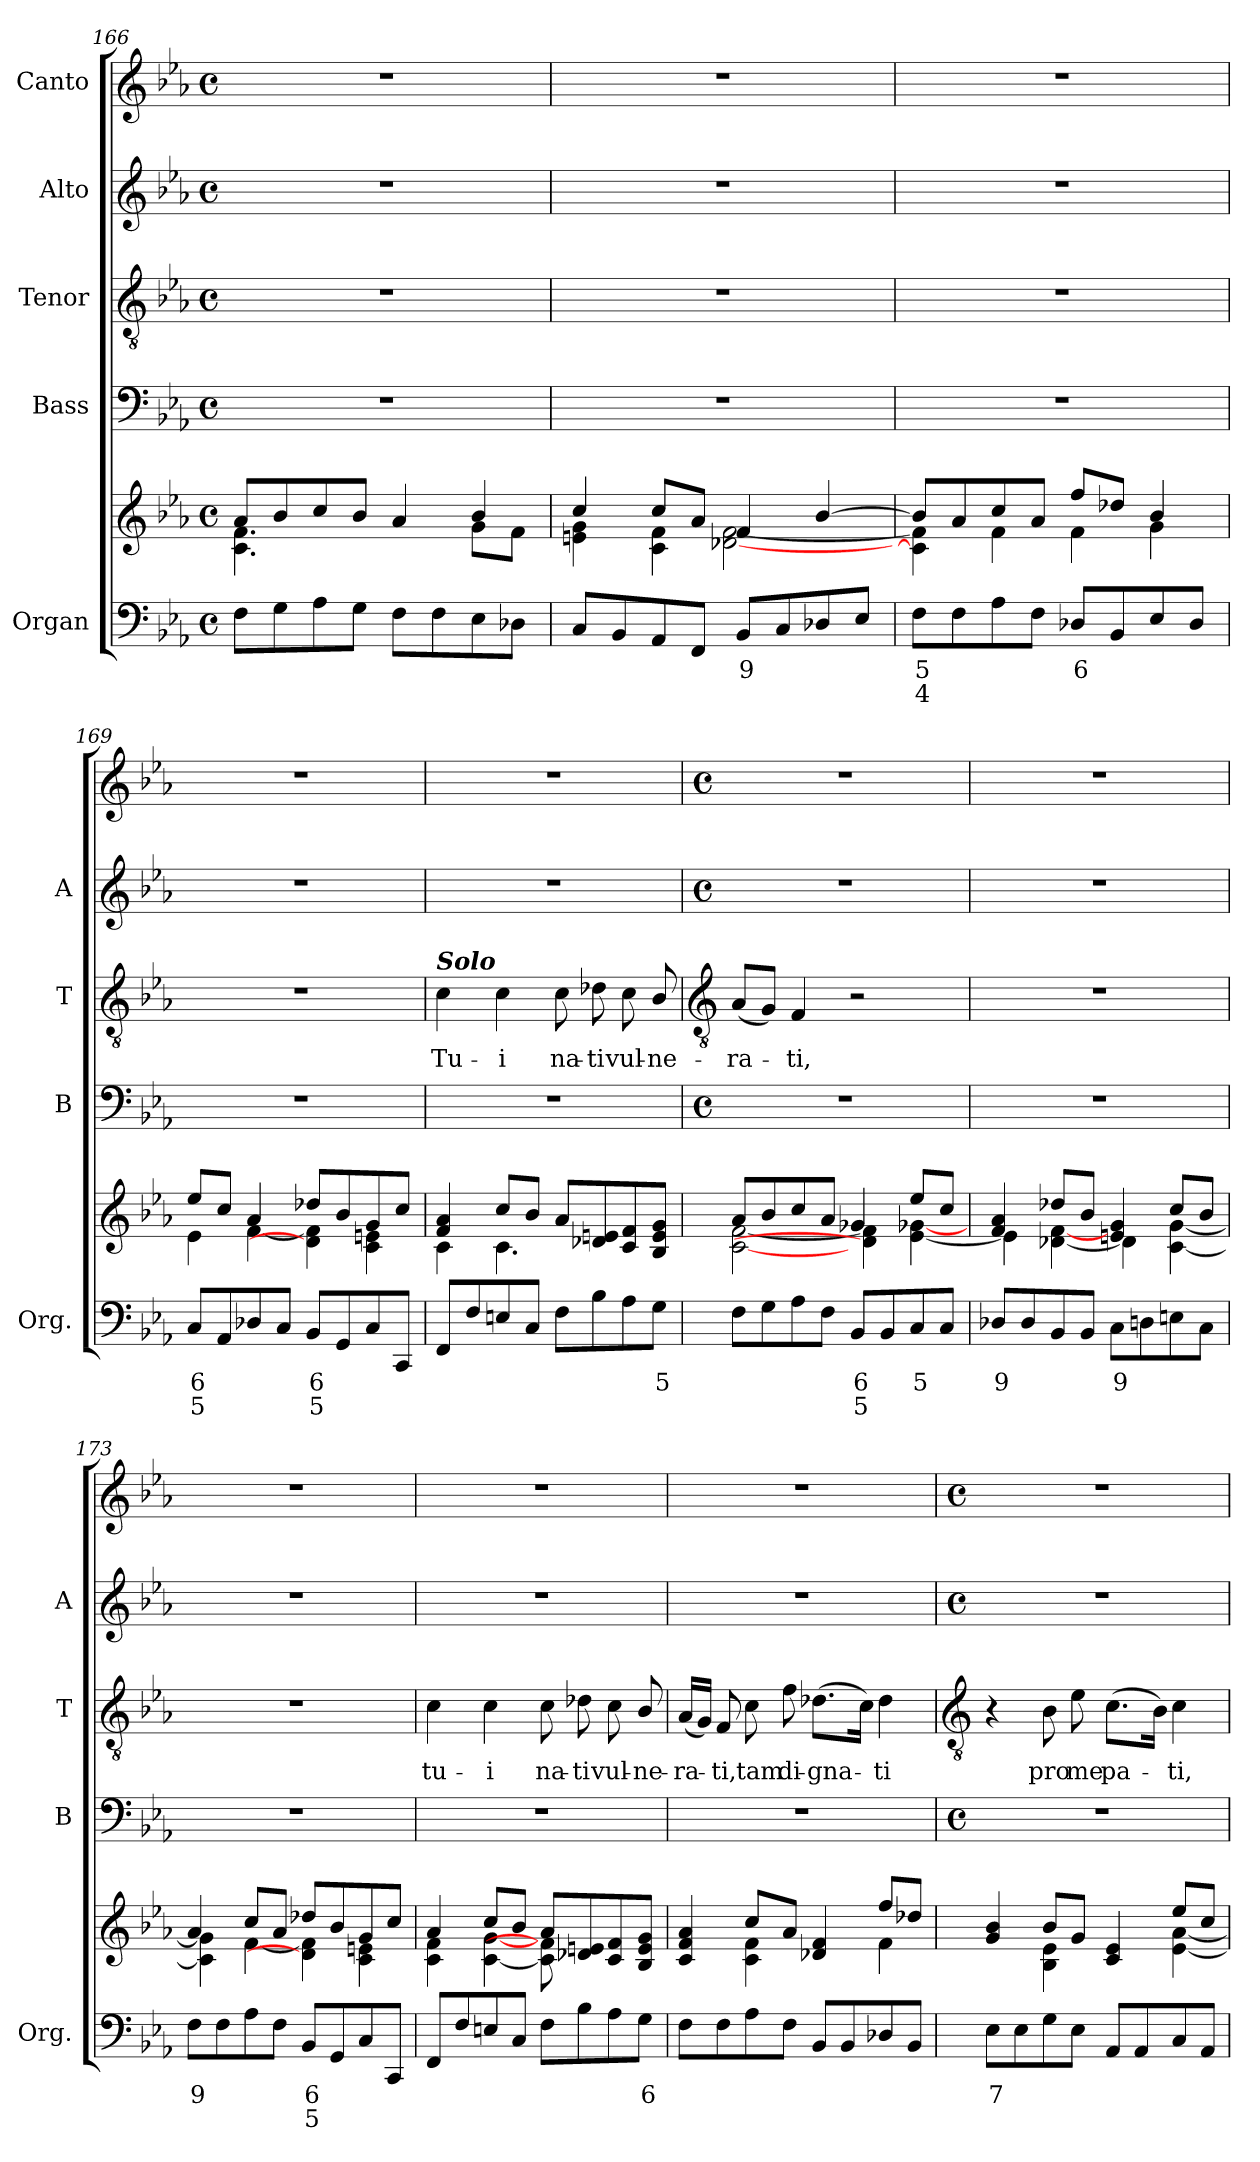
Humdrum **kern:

**kern	**text	**text	**kern	**kern	**kern	**text	**kern	**kern
*part5	*part5	*part5	*part5	*part4	*part3	*part3	*part2	*part1
*staff6	*staff6	*staff6	*staff5	*staff4	*staff3	*staff3	*staff2	*staff1
*I"Organ	*	*	*	*I"Bass	*I"Tenor	*	*I"Alto	*I"Canto
*I'Org.	*	*	*	*I'B	*I'T	*	*I'A	*
*clefF4	*	*	*clefG2	*clefF4	*clefGv2	*	*clefG2	*clefG2
*k[b-e-a-]	*	*	*k[b-e-a-]	*k[b-e-a-]	*k[b-e-a-]	*	*k[b-e-a-]	*k[b-e-a-]
*E-:	*	*	*E-:	*E-:	*E-:	*	*E-:	*E-:
*M4/4	*	*	*M4/4	*M4/4	*M4/4	*	*M4/4	*M4/4
*met(c)	*	*	*met(c)	*met(c)	*met(c)	*	*met(c)	*met(c)
=166	=166	=166	=166	=166	=166	=166	=166	=166
*	*	*	*^	*	*	*	*	*
8FL	.	.	8a-/L	4.c\ 4.f\	1r	1r	.	1r	1r
8G	.	.	8b-/	.	.	.	.	.	.
8A-	.	.	8cc/	.	.	.	.	.	.
8GJ	.	.	8b-/J	8ryy	.	.	.	.	.
8FL	.	.	4a-/	4ryy	.	.	.	.	.
8F	.	.	.	.	.	.	.	.	.
8E-	.	.	4b-/	8g\L	.	.	.	.	.
8D-XJ	.	.	.	8f\J	.	.	.	.	.
=167	=167	=167	=167	=167	=167	=167	=167	=167	=167
8CL	.	.	4cc/	4en\ 4g\	1r	1r	.	1r	1r
8BB-	.	.	.	.	.	.	.	.	.
8AA-	.	.	8cc/L	4c\ 4f\	.	.	.	.	.
8FFJ	.	.	8a-/J	.	.	.	.	.	.
!	!LO:LY:b	!	!	!	!	!	!	!	!
8BB-L	9	.	4f/	[2d-X\ [2f\	.	.	.	.	.
8C	.	.	.	.	.	.	.	.	.
8D-X	.	.	[4b-/	.	.	.	.	.	.
8E-J	.	.	.	.	.	.	.	.	.
=168	=168	=168	=168	=168	=168	=168	=168	=168	=168
!	!LO:LY:b	!LO:LY:b	!	!	!	!	!	!	!
8FL	5	4	8b-/L]	4c\] 4f\]	1r	1r	.	1r	1r
8F	.	.	8a-/	.	.	.	.	.	.
8A-	.	.	8cc/	4f\	.	.	.	.	.
8FJ	.	.	8a-/J	.	.	.	.	.	.
!	!LO:LY:b	!	!	!	!	!	!	!	!
8D-XL	6	.	8ff/L	4f\	.	.	.	.	.
8BB-	.	.	8dd-X/J	.	.	.	.	.	.
8E-	.	.	4b-/	4g\	.	.	.	.	.
8D-J	.	.	.	.	.	.	.	.	.
=169	=169	=169	=169	=169	=169	=169	=169	=169	=169
!	!LO:LY:b	!LO:LY:b	!	!	!	!	!	!	!
8CL	6	5	8ee-/L	4e-\	1r	1r	.	1r	1r
8AA-	.	.	8cc/J	.	.	.	.	.	.
8D-X	.	.	4a-/	[4f\	.	.	.	.	.
8CJ	.	.	.	.	.	.	.	.	.
!	!LO:LY:b	!LO:LY:b	!	!	!	!	!	!	!
8BB-L	6	5	8dd-X/L	4d-\] 4f\]	.	.	.	.	.
8GG	.	.	8b-/	.	.	.	.	.	.
8C	.	.	8g/	4c\ 4en\	.	.	.	.	.
8CCJ	.	.	8cc/J	.	.	.	.	.	.
=170	=170	=170	=170	=170	=170	=170	=170	=170	=170
!	!	!	!	!	!	!LO:TX:a:Bi:t=Solo	!	!	!
!	!	!	!	!	!	!	!LO:LY:b	!	!
8FFL	.	.	4f/ 4a-/	4c\	1r	4c	Tu-	1r	1r
8F	.	.	.	.	.	.	.	.	.
!	!	!	!	!	!	!	!LO:LY:b	!	!
8En	.	.	8cc/L	4.c\	.	4c	-i	.	.
8CJ	.	.	8b-/J	.	.	.	.	.	.
!	!	!	!	!	!	!	!LO:LY:b	!	!
8FL	.	.	8a-/L	.	.	8c	na-	.	.
!	!	!	!	!	!	!	!LO:LY:b	!	!
8B-	.	.	8d-X/ 8en/	4.ryy	.	8d-X	-ti	.	.
!	!	!	!	!	!	!	!LO:LY:b	!	!
8A-	.	.	8c/ 8f/	.	.	8c	vul-	.	.
!	!LO:LY:b	!	!	!	!	!	!LO:LY:b	!	!
8GJ	5	.	8B-/ 8e/ 8g/J	.	.	8B-/	-ne-	.	.
*	*	*	*v	*v	*	*	*	*	*
!!LO:LB:g=z
=171	=171	=171	=171	=171	=171	=171	=171	=171
*	*	*	*	*	*clefGv2	*	*	*
*	*	*	*	*M4/4	*	*	*M4/4	*M4/4
*	*	*	*	*met(c)	*	*	*met(c)	*met(c)
*	*	*	*^	*	*	*	*	*
*	*	*	*	*^	*	*	*	*	*
!	!	!	!	!	!	!	!	!LO:LY:b	!	!
8FL	.	.	8a-/L	[2c\ [2f\	1ryy	1r	(<8A-L	-ra-	1r	1r
8G	.	.	8b-/	.	.	.	8GJ)	.	.	.
!	!	!	!	!	!	!	!	!LO:LY:b	!	!
8A-	.	.	8cc/	.	.	.	4F	ti,	.	.
8FJ	.	.	8a-/J	.	.	.	.	.	.	.
!	!LO:LY:b	!LO:LY:b	!	!	!	!	!	!	!	!
8BB-L	6	5	4g-X/	4d-\] 4f\]	.	.	2r	.	.	.
8BB-	.	.	.	.	.	.	.	.	.	.
!	!LO:LY:b	!	!	!	!	!	!	!	!	!
8C	5	.	8ee-/L	[4e-\ [4g-X\	.	.	.	.	.	.
8CJ	.	.	8cc/J	.	.	.	.	.	.	.
=172	=172	=172	=172	=172	=172	=172	=172	=172	=172	=172
!	!LO:LY:b	!	!	!	!	!	!	!	!	!
8D-XL	9	.	4f/ 4a-/	4e-\]	1ryy	1r	1r	.	1r	1r
8D-	.	.	.	.	.	.	.	.	.	.
8BB-	.	.	8dd-X/L	[4d-X\ [4f\	.	.	.	.	.	.
8BB-J	.	.	8b-/J	.	.	.	.	.	.	.
!	!LO:LY:b	!	!	!	!	!	!	!	!	!
8CL	9	.	4en/ 4g/	4d-\]	.	.	.	.	.	.
8Dn	.	.	.	.	.	.	.	.	.	.
8En	.	.	8cc/L	[4c\ [4g\	.	.	.	.	.	.
8CJ	.	.	8b-/J	.	.	.	.	.	.	.
=173	=173	=173	=173	=173	=173	=173	=173	=173	=173	=173
!	!LO:LY:b	!	!	!	!	!	!	!	!	!
8FL	9	.	4a-/	4c\] 4g\]	1ryy	1r	1r	.	1r	1r
8F	.	.	.	.	.	.	.	.	.	.
8A-	.	.	8cc/L	[4f\	.	.	.	.	.	.
8FJ	.	.	8a-/J	.	.	.	.	.	.	.
!	!LO:LY:b	!LO:LY:b	!	!	!	!	!	!	!	!
8BB-L	6	5	8dd-X/L	4d-\] 4f\]	.	.	.	.	.	.
8GG	.	.	8b-/	.	.	.	.	.	.	.
8C	.	.	8g/	4c\ 4en\	.	.	.	.	.	.
8CCJ	.	.	8cc/J	.	.	.	.	.	.	.
=174	=174	=174	=174	=174	=174	=174	=174	=174	=174	=174
!	!	!	!	!	!	!	!	!LO:LY:b	!	!
8FFL	.	.	4a-/	4c\ 4f\	1ryy	1r	4c	tu-	1r	1r
8F	.	.	.	.	.	.	.	.	.	.
!	!	!	!	!	!	!	!	!LO:LY:b	!	!
8En	.	.	8cc/L	[4c\ [4g\	.	.	4c	-i	.	.
8CJ	.	.	8b-/J	.	.	.	.	.	.	.
!	!	!	!	!	!	!	!	!LO:LY:b	!	!
8FL	.	.	8a-/L	8c\] 8f\]	.	.	8c	na-	.	.
!	!	!	!	!	!	!	!	!LO:LY:b	!	!
8B-	.	.	8d-X/ 8en/	8ryy	.	.	8d-X	-ti	.	.
!	!	!	!	!	!	!	!	!LO:LY:b	!	!
8A-	.	.	8c/ 8f/	4ryy	.	.	8c	vul-	.	.
!	!LO:LY:b	!	!	!	!	!	!	!LO:LY:b	!	!
8GJ	6	.	8B-/ 8e/ 8g/J	.	.	.	8B-/	-ne-	.	.
=175	=175	=175	=175	=175	=175	=175	=175	=175	=175	=175
!	!	!	!	!	!	!	!	!LO:LY:b	!	!
8FL	.	.	4c/ 4f/ 4a-/	4ryy	1ryy	1r	(<16A-LL	-ra-	1r	1r
.	.	.	.	.	.	.	16GJJ)	.	.	.
!	!	!	!	!	!	!	!	!LO:LY:b	!	!
8F	.	.	.	.	.	.	8F	ti,	.	.
!	!	!	!	!	!	!	!	!LO:LY:b	!	!
8A-	.	.	8cc/L	4c\ 4f\	.	.	8c	tam	.	.
!	!	!	!	!	!	!	!	!LO:LY:b	!	!
8FJ	.	.	8a-/J	.	.	.	8f	di-	.	.
!	!	!	!	!	!	!	!	!LO:LY:b	!	!
8BB-L	.	.	4d-X/ 4f/	4ryy	.	.	(>8.d-XL	-gna-	.	.
8BB-	.	.	.	.	.	.	.	.	.	.
.	.	.	.	.	.	.	16cJ)	.	.	.
!	!	!	!	!	!	!	!	!LO:LY:b	!	!
8D-X	.	.	8ff/L	4f\	.	.	4d-	ti	.	.
8BB-J	.	.	8dd-X/J	.	.	.	.	.	.	.
!!LO:LB:g=z
=176	=176	=176	=176	=176	=176	=176	=176	=176	=176	=176
*	*	*	*	*	*	*	*clefGv2	*	*	*
*	*	*	*	*	*	*M4/4	*	*	*M4/4	*M4/4
*	*	*	*	*	*	*met(c)	*	*	*met(c)	*met(c)
!	!LO:LY:b	!	!	!	!	!	!	!	!	!
8E-L	7	.	4g/ 4b-/	4ryy	1ryy	1r	4r	.	1r	1r
8E-	.	.	.	.	.	.	.	.	.	.
!	!	!	!	!	!	!	!	!LO:LY:b	!	!
8G	.	.	8b-/L	4B-\ 4e-\	.	.	8B-	pro	.	.
!	!	!	!	!	!	!	!	!LO:LY:b	!	!
8E-J	.	.	8g/J	.	.	.	8e-	me	.	.
!	!	!	!	!	!	!	!	!LO:LY:b	!	!
8AA-L	.	.	4c/ 4e-/	4ryy	.	.	(>8.cL	pa-	.	.
8AA-	.	.	.	.	.	.	.	.	.	.
.	.	.	.	.	.	.	16B-J)	.	.	.
!	!	!	!	!	!	!	!	!LO:LY:b	!	!
8C	.	.	8ee-/L	[4e-\ [4a-\	.	.	4c	ti,	.	.
8AA-J	.	.	8cc/J	.	.	.	.	.	.	.
*	*	*	*v	*v	*v	*	*	*	*	*
=	=	=	=	=	=	=	=	=
*-	*-	*-	*-	*-	*-	*-	*-	*-
